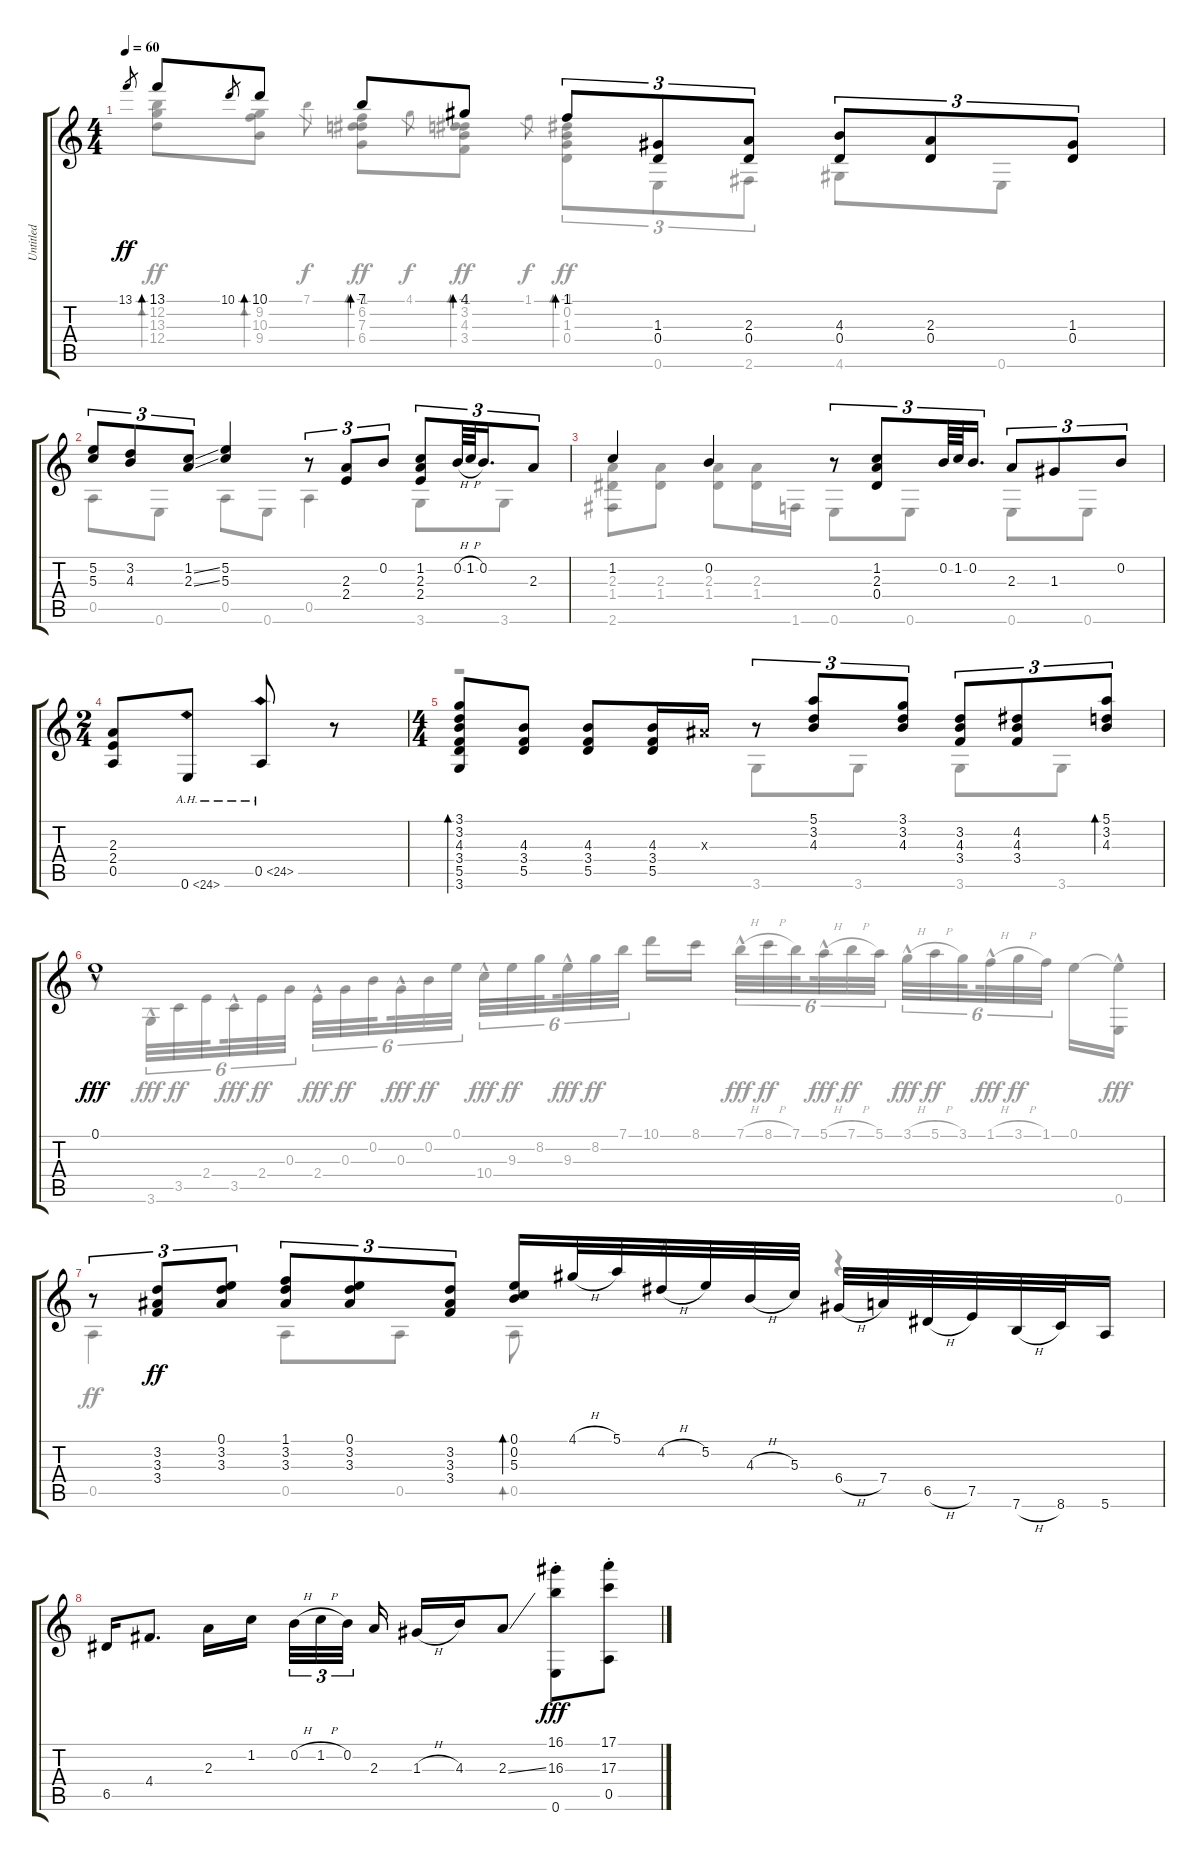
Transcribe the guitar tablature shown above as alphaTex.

\track ("Untitled" "Untitled") {instrument acousticguitarnylon}
\staff {score tabs}
\tuning (E4 B3 G3 D3 A2 E2) {hide}
\voice
\ts (4 4)
\tempo 60
\clef g2
\ks c
13.1.8{gr dy ff} 13.1.8{bd 30} 10.1.8{gr} 10.1.8{bd 30} 7.1.8{bd 30} 4.1.8{bd 30} 1.1.8{tu (3 2) bd 30} (1.3 0.4).8{tu (3 2)} (2.3 0.4).8{tu (3 2)} (4.3 0.4).8{tu (3 2)} (2.3 0.4).8{tu (3 2)} (1.3 0.4).8{tu (3 2)} |
(5.2 5.3).8{tu (3 2)} (3.2 4.3).8{tu (3 2)} (1.2{ss} 2.3{ss}).8{tu (3 2)} (5.2 5.3).4 r.8{tu (3 2)} (2.3 2.4).8{tu (3 2)} 0.2.8{tu (3 2)} (1.2 2.3 2.4).8{tu (3 2)} 0.2{h}.64{tu (3 2)} 1.2{h}.64{tu (3 2)} 0.2.16{d tu (3 2)} 2.3.8{tu (3 2)} |
1.2.4 0.2.4 r.8{tu (3 2)} (1.2 2.3 0.4).8{tu (3 2)} 0.2.64{tu (3 2)} 1.2.64{tu (3 2)} 0.2.16{d tu (3 2)} 2.3.8{tu (3 2)} 1.3.8{tu (3 2)} 0.2.8{tu (3 2)} |
\ts (2 4)
(2.3 2.4 0.5).8 0.6{ah 24}.8 0.5{ah 24}.8 r.8 |
\ts (4 4)
(3.1 3.2 4.3 3.4 5.5 3.6).8{bd 30} (4.3 3.4 5.5).8 (4.3 3.4 5.5).8 (4.3 3.4 5.5).16 3.3{x}.16 r.8{tu (3 2)} (5.1 3.2 4.3).8{tu (3 2)} (3.1 3.2 4.3).8{tu (3 2)} (3.2 4.3 3.4).8{tu (3 2)} (4.2 4.3 3.4).8{tu (3 2)} (5.1 3.2 4.3).8{tu (3 2) bd 30} |
0.1{hac}.1{dy fff} |
r.8{tu (3 2)} (3.2 3.3 3.4).8{tu (3 2) dy ff} (0.1 3.2 3.3).8{tu (3 2)} (1.1 3.2 3.3).8{tu (3 2)} (0.1 3.2 3.3).8{tu (3 2)} (3.2 3.3 3.4).8{tu (3 2)} (0.1 0.2 5.3).16{bd 30} 4.1{h}.32 5.1.32 4.2{h}.32 5.2.32 4.3{h}.32 5.3.32 6.4{h}.32 7.4.32 6.5{h}.32 7.5.32 7.6{h}.32 8.6.32 5.6.16 |
6.5.16 4.4.8{d} 2.3.16 1.2.16{beam splitsecondary} 0.2{h}.32{tu (3 2)} 1.2{h}.32{tu (3 2)} 0.2.32{tu (3 2) beam splitsecondary} 2.3.16 1.3{h}.16 4.3.16 2.3{ss}.8 (16.1{st} 16.3{st} 0.6{st}).8{dy fff} (17.1{st} 17.3{st} 0.5{st}).8
\voice
\clef g2
\ottava regular
\simile none
\ks c
(12.2 13.3 12.4).8{bd 30 dy ff} (9.2 10.3 9.4).8{bd 30} 7.1.8{gr dy f} (-1.1 6.2 7.3 6.4).8{bd 30 dy ff} 4.1.8{gr dy f} (-1.1 3.2 4.3 3.4).8{bd 30 dy ff} 1.1.8{gr dy f} (-1.1 0.2 1.3 0.4).8{tu (3 2) bd 30 dy ff} 0.6.8{tu (3 2)} 2.6.8{tu (3 2)} 4.6.8 0.6.8 |
0.5.8 0.6.8 0.5.8 0.6.8 0.5.4 3.6.8 3.6.8 |
(2.3 1.4 2.6).8 (2.3 1.4).8 (2.3 1.4).8 (2.3 1.4).16 1.6.16 0.6.8 0.6.8 0.6.8 0.6.8 |
|
r.2 3.6.8 3.6.8 3.6.8 3.6.8 |
r.8 3.6{hac}.32{tu (6 4) dy fff} 3.5.32{tu (6 4) dy ff} 2.4.32{tu (6 4) beam splitsecondary} 3.5{hac}.32{tu (6 4) dy fff} 2.4.32{tu (6 4) dy ff} 0.3.32{tu (6 4)} 2.4{hac}.32{tu (6 4) dy fff} 0.3.32{tu (6 4) dy ff} 0.2.32{tu (6 4) beam splitsecondary} 0.3{hac}.32{tu (6 4) dy fff} 0.2.32{tu (6 4) dy ff} 0.1.32{tu (6 4) beam splitsecondary} 10.4{hac}.32{tu (6 4) dy fff} 9.3.32{tu (6 4) dy ff} 8.2.32{tu (6 4) beam splitsecondary} 9.3{hac}.32{tu (6 4) dy fff} 8.2.32{tu (6 4) dy ff} 7.1.32{tu (6 4)} 10.1.16 8.1.16{beam splitsecondary} 7.1{h hac}.32{tu (6 4) dy fff} 8.1{h}.32{tu (6 4) dy ff} 7.1.32{tu (6 4) beam splitsecondary} 5.1{h hac}.32{tu (6 4) dy fff} 7.1{h}.32{tu (6 4) dy ff} 5.1.32{tu (6 4)} 3.1{h hac}.32{tu (6 4) dy fff} 5.1{h}.32{tu (6 4) dy ff} 3.1.32{tu (6 4) beam splitsecondary} 1.1{h hac}.32{tu (6 4) dy fff} 3.1{h}.32{tu (6 4) dy ff} 1.1.32{tu (6 4) beam splitsecondary} 0.1.16 (0.1{t} 0.6{hac}).16{dy fff} |
0.5.4{dy ff} 0.5.8 0.5.8 0.5.8{bd 30} r.8 r.4 |
